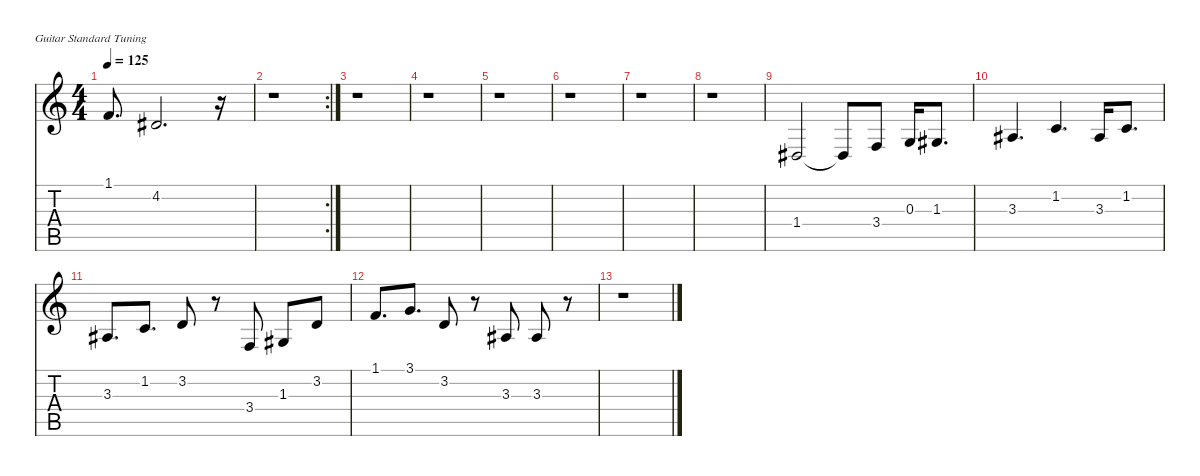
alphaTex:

\defaultSystemsLayout 4
\hideDynamics
\bracketExtendMode nobrackets
\singleTrackTrackNamePolicy hidden
\multiTrackTrackNamePolicy hidden
\firstSystemTrackNameMode fullname
\firstSystemTrackNameOrientation horizontal
\otherSystemsTrackNameOrientation horizontal
\track ("Efeito 2" "led.synth.") {instrument lead1square}
\staff {score tabs}
\tuning (E4 B3 G3 D3 A2 E2)
\ts (4 4)
\tempo 125
\clef g2
\ks c
1.1.8{d dy f beam Up} 4.2{acc #}.2{d beam Up} r.16{beam Up} |
\rc 2
r.1{beam Down} |
r.1{beam Down} |
r.1{beam Down} |
r.1{beam Down} |
r.1{beam Down} |
r.1{beam Down} |
r.1{beam Down} |
1.4{acc #}.2{beam Up} 1.4{t acc #}.8{beam Up} 3.4.8{beam Up} 0.3.16{beam Up} 1.3{acc #}.8{d beam Up} |
3.3{acc #}.4{d beam Up} 1.2.4{d beam Up} 3.3{acc #}.16{beam Up} 1.2.8{d beam Up} |
3.3{acc #}.8{d beam Up} 1.2.8{d beam Up} 3.2.8{beam Up} r.8{beam Up} 3.4.8{beam Up} 1.3{acc #}.8{beam Up} 3.2.8{beam Up} |
1.1.8{d beam Up} 3.1.8{d beam Up} 3.2.8{beam Up} r.8{beam Up} 3.3{acc #}.8{beam Up} 3.3{acc #}.8{beam Up} r.8{beam Up} |
r.1{beam Down}
